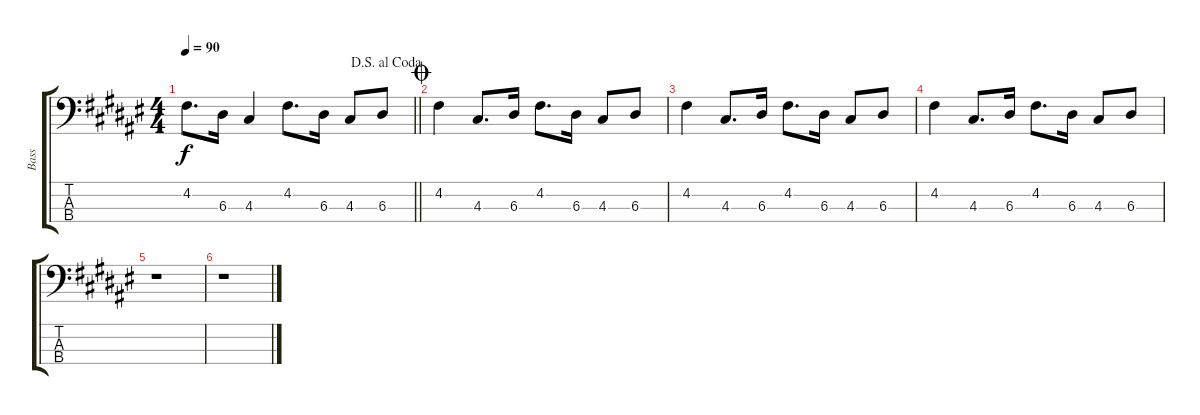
\track ("Bass" "Bass") {instrument electricbassfinger}
\staff {score tabs}
\tuning (G2 D2 A1 E1) {hide}
\ts (4 4)
\jump dalsegnoalcoda
\tempo 90
\clef f4
\barLineRight lightlight
\ks d#minor
4.2.8{d dy f} 6.3.16 4.3.4 4.2.8{d} 6.3.16 4.3.8 6.3.8 |
\jump coda
\ks f#
4.2.4 4.3.8{d} 6.3.16 4.2.8{d} 6.3.16 4.3.8 6.3.8 |
\ks d#minor
4.2.4 4.3.8{d} 6.3.16 4.2.8{d} 6.3.16 4.3.8 6.3.8 |
\ks f#
4.2.4 4.3.8{d} 6.3.16 4.2.8{d} 6.3.16 4.3.8 6.3.8 |
\ks d#minor
r.1 |
r.1
